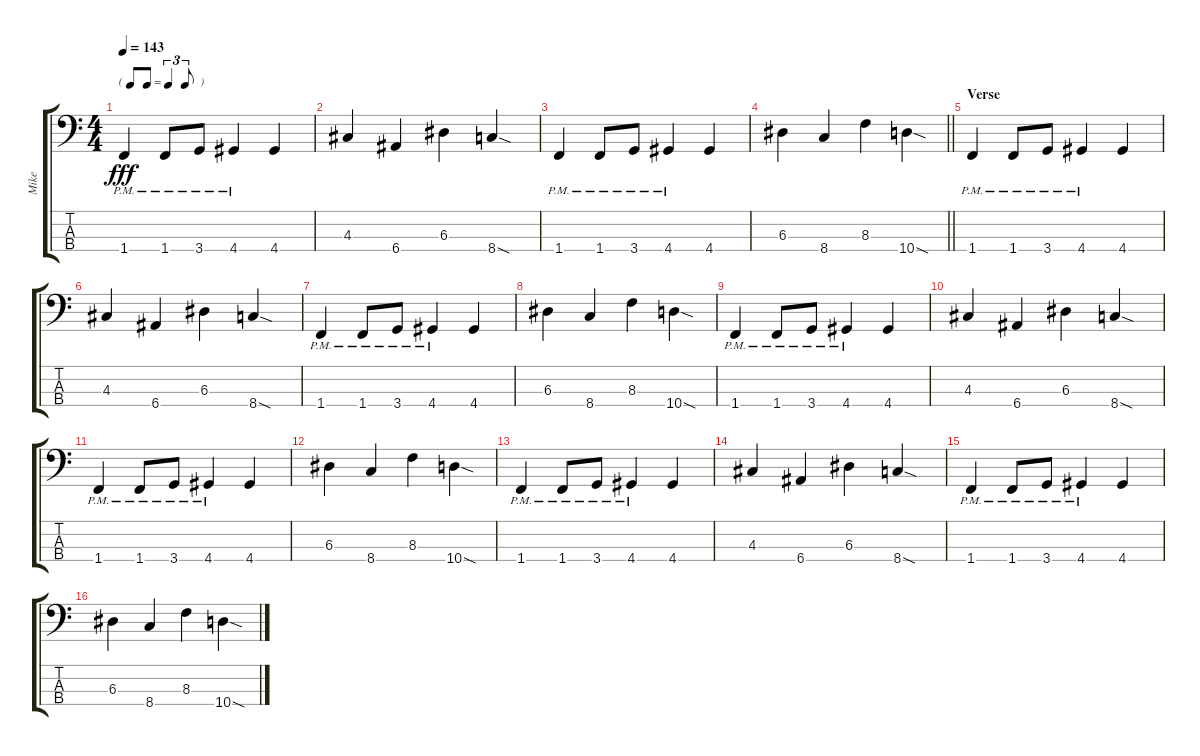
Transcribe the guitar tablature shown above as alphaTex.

\track ("Mike" "Mike") {instrument electricbasspick}
\staff {score tabs}
\tuning (G2 D2 A1 E1) {hide}
\ts (4 4)
\tf triplet8th
\tempo 143
\clef f4
\ks c
1.4{pm}.4{dy fff} 1.4{pm}.8 3.4{pm}.8 4.4{pm}.4 4.4.4 |
4.3.4 6.4.4 6.3.4 8.4{sod}.4 |
1.4{pm}.4 1.4{pm}.8 3.4{pm}.8 4.4{pm}.4 4.4.4 |
\barLineRight lightlight
6.3.4 8.4.4 8.3.4 10.4{sod}.4 |
\section ("" "Verse")
1.4{pm}.4 1.4{pm}.8 3.4{pm}.8 4.4{pm}.4 4.4.4 |
4.3.4 6.4.4 6.3.4 8.4{sod}.4 |
1.4{pm}.4 1.4{pm}.8 3.4{pm}.8 4.4{pm}.4 4.4.4 |
6.3.4 8.4.4 8.3.4 10.4{sod}.4 |
1.4{pm}.4 1.4{pm}.8 3.4{pm}.8 4.4{pm}.4 4.4.4 |
4.3.4 6.4.4 6.3.4 8.4{sod}.4 |
1.4{pm}.4 1.4{pm}.8 3.4{pm}.8 4.4{pm}.4 4.4.4 |
6.3.4 8.4.4 8.3.4 10.4{sod}.4 |
1.4{pm}.4 1.4{pm}.8 3.4{pm}.8 4.4{pm}.4 4.4.4 |
4.3.4 6.4.4 6.3.4 8.4{sod}.4 |
1.4{pm}.4 1.4{pm}.8 3.4{pm}.8 4.4{pm}.4 4.4.4 |
6.3.4 8.4.4 8.3.4 10.4{sod}.4
